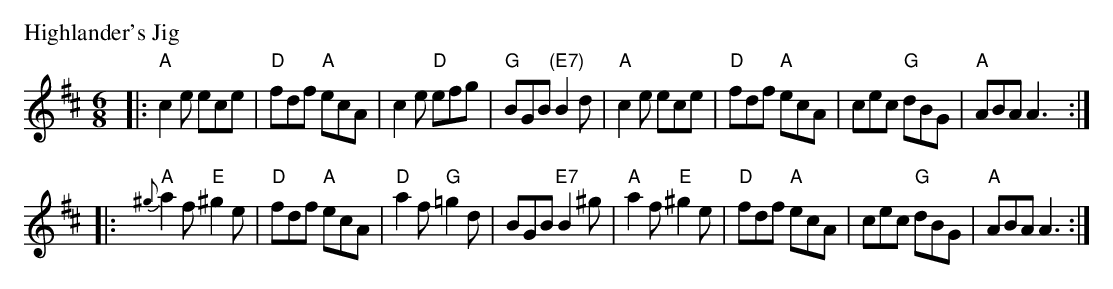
X:1
P: Highlander's Jig
M: 6/8
L: 1/8
K: Amix
|: "A"c2e ece | "D"fdf "A"ecA | c2e "D"efg | "G"BGB "(E7)"B2d \
|  "A"c2e ece | "D"fdf "A"ecA | cec "G"dBG | "A"ABA A3 :|
|: "A"{^g}a2f "E"^g2e | "D"fdf "A"ecA | "D"a2f "G"=g2d | BGB "E7"B2^g \
|  "A"a2f "E"^g2e | "D"fdf "A"ecA | cec "G"dBG | "A"ABA A3 :|
